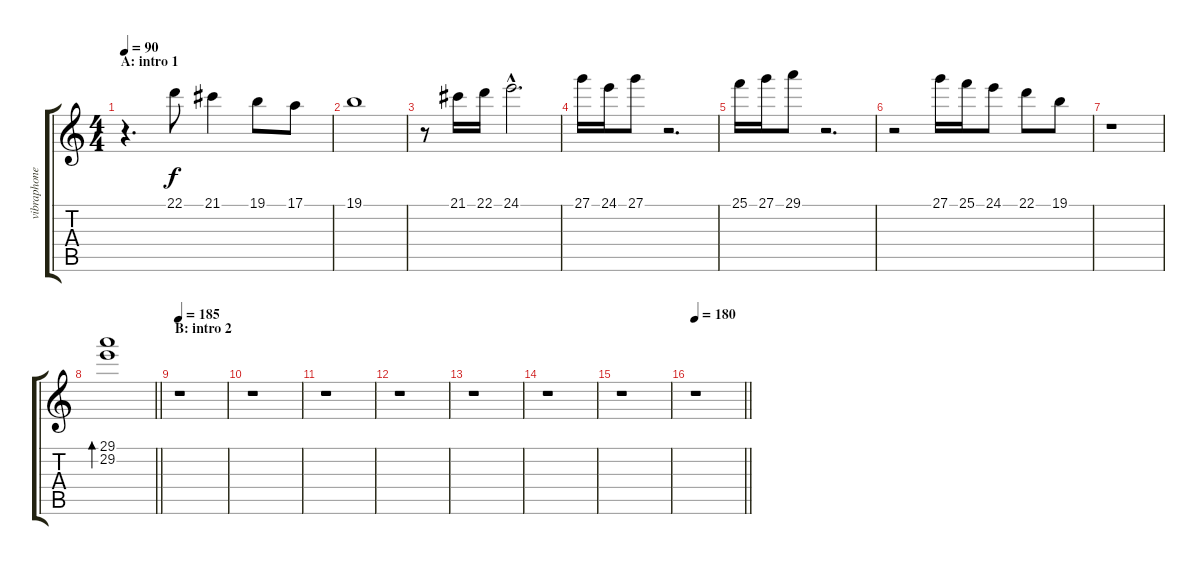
\track ("vibraphone " "vibraphone") {instrument vibraphone}
\staff {score tabs}
\tuning (E4 B3 G3 D3 A2 E2) {hide}
\ts (4 4)
\section ("" "A: intro 1")
\tempo 90
\clef g2
\ks c
r.4{d dy f instrument vibraphone} 22.1.8 21.1.4 19.1.8 17.1.8 |
19.1.1 |
r.8 21.1.16 22.1.16 24.1{hac}.2{d} |
27.1.16 24.1.16 27.1.8 r.2{d} |
25.1.16 27.1.16 29.1.8 r.2{d} |
r.2 27.1.16 25.1.16 24.1.8 22.1.8 19.1.8 |
r.1 |
\barLineRight lightlight
(29.1 29.2).1{bd 240} |
\section ("" "B: intro 2")
\tempo 185
r.1 |
r.1 |
r.1 |
r.1 |
r.1 |
r.1 |
r.1 |
\tempo 180
\barLineRight lightlight
r.1
